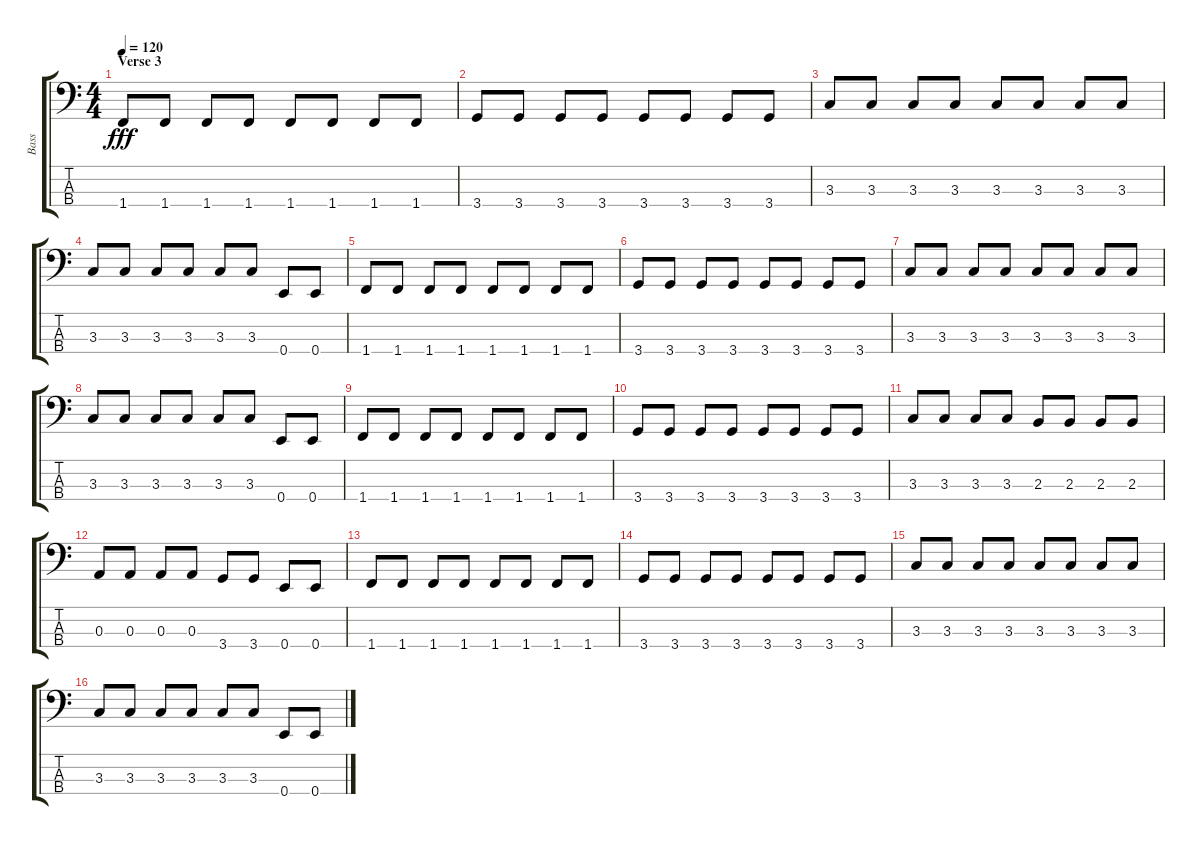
\track ("Bass" "Bass") {instrument electricbassfinger}
\staff {score tabs}
\tuning (G2 D2 A1 E1) {hide}
\ts (4 4)
\section ("" "Verse 3")
\tempo 120
\clef f4
\ks c
1.4.8{dy fff} 1.4.8 1.4.8 1.4.8 1.4.8 1.4.8 1.4.8 1.4.8 |
3.4.8 3.4.8 3.4.8 3.4.8 3.4.8 3.4.8 3.4.8 3.4.8 |
3.3.8 3.3.8 3.3.8 3.3.8 3.3.8 3.3.8 3.3.8 3.3.8 |
3.3.8 3.3.8 3.3.8 3.3.8 3.3.8 3.3.8 0.4.8 0.4.8 |
1.4.8 1.4.8 1.4.8 1.4.8 1.4.8 1.4.8 1.4.8 1.4.8 |
3.4.8 3.4.8 3.4.8 3.4.8 3.4.8 3.4.8 3.4.8 3.4.8 |
3.3.8 3.3.8 3.3.8 3.3.8 3.3.8 3.3.8 3.3.8 3.3.8 |
3.3.8 3.3.8 3.3.8 3.3.8 3.3.8 3.3.8 0.4.8 0.4.8 |
1.4.8 1.4.8 1.4.8 1.4.8 1.4.8 1.4.8 1.4.8 1.4.8 |
3.4.8 3.4.8 3.4.8 3.4.8 3.4.8 3.4.8 3.4.8 3.4.8 |
3.3.8 3.3.8 3.3.8 3.3.8 2.3.8 2.3.8 2.3.8 2.3.8 |
0.3.8 0.3.8 0.3.8 0.3.8 3.4.8 3.4.8 0.4.8 0.4.8 |
1.4.8 1.4.8 1.4.8 1.4.8 1.4.8 1.4.8 1.4.8 1.4.8 |
3.4.8 3.4.8 3.4.8 3.4.8 3.4.8 3.4.8 3.4.8 3.4.8 |
3.3.8 3.3.8 3.3.8 3.3.8 3.3.8 3.3.8 3.3.8 3.3.8 |
3.3.8 3.3.8 3.3.8 3.3.8 3.3.8 3.3.8 0.4.8 0.4.8
